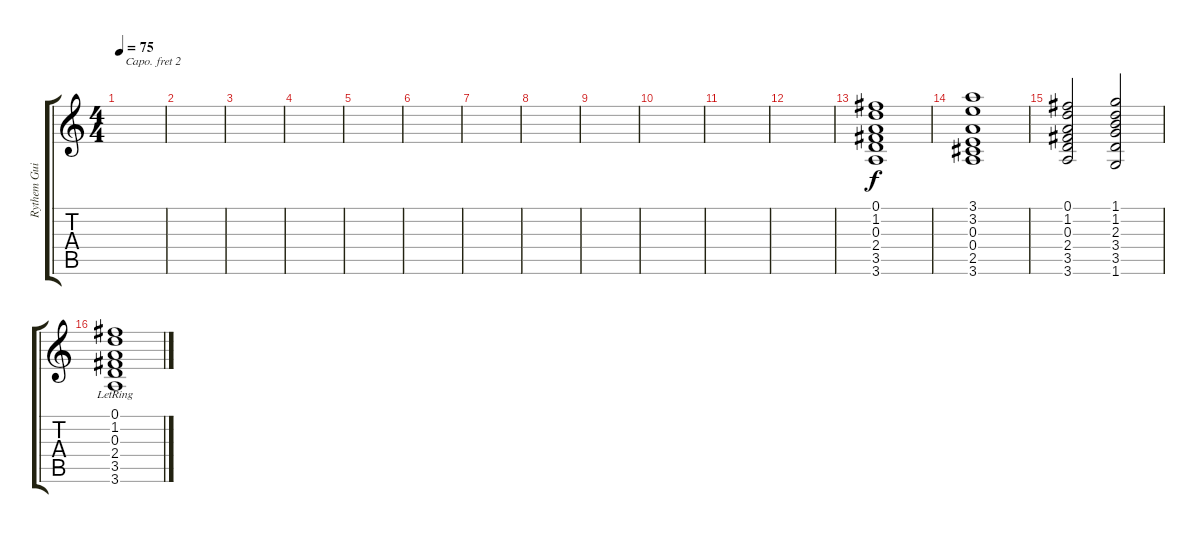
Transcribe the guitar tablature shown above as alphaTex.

\track ("Rythem Guitar (Clean) Capo 2nd Fret" "Rythem Gui") {instrument electricguitarclean}
\staff {score tabs}
\capo 2
\tuning (E4 B3 G3 D3 A2 E2) {hide}
\ts (4 4)
\tempo 75
\clef g2
\ks c
|
|
|
|
|
|
|
|
|
|
|
|
(0.1 1.2 0.3 2.4 3.5 3.6).1 |
(3.1 3.2 0.3 0.4 2.5 3.6).1 |
(0.1 1.2 0.3 2.4 3.5 3.6).2 (1.1 1.2 2.3 3.4 3.5 1.6).2 |
(0.1{lr} 1.2{lr} 0.3{lr} 2.4{lr} 3.5{lr} 3.6{lr}).1
